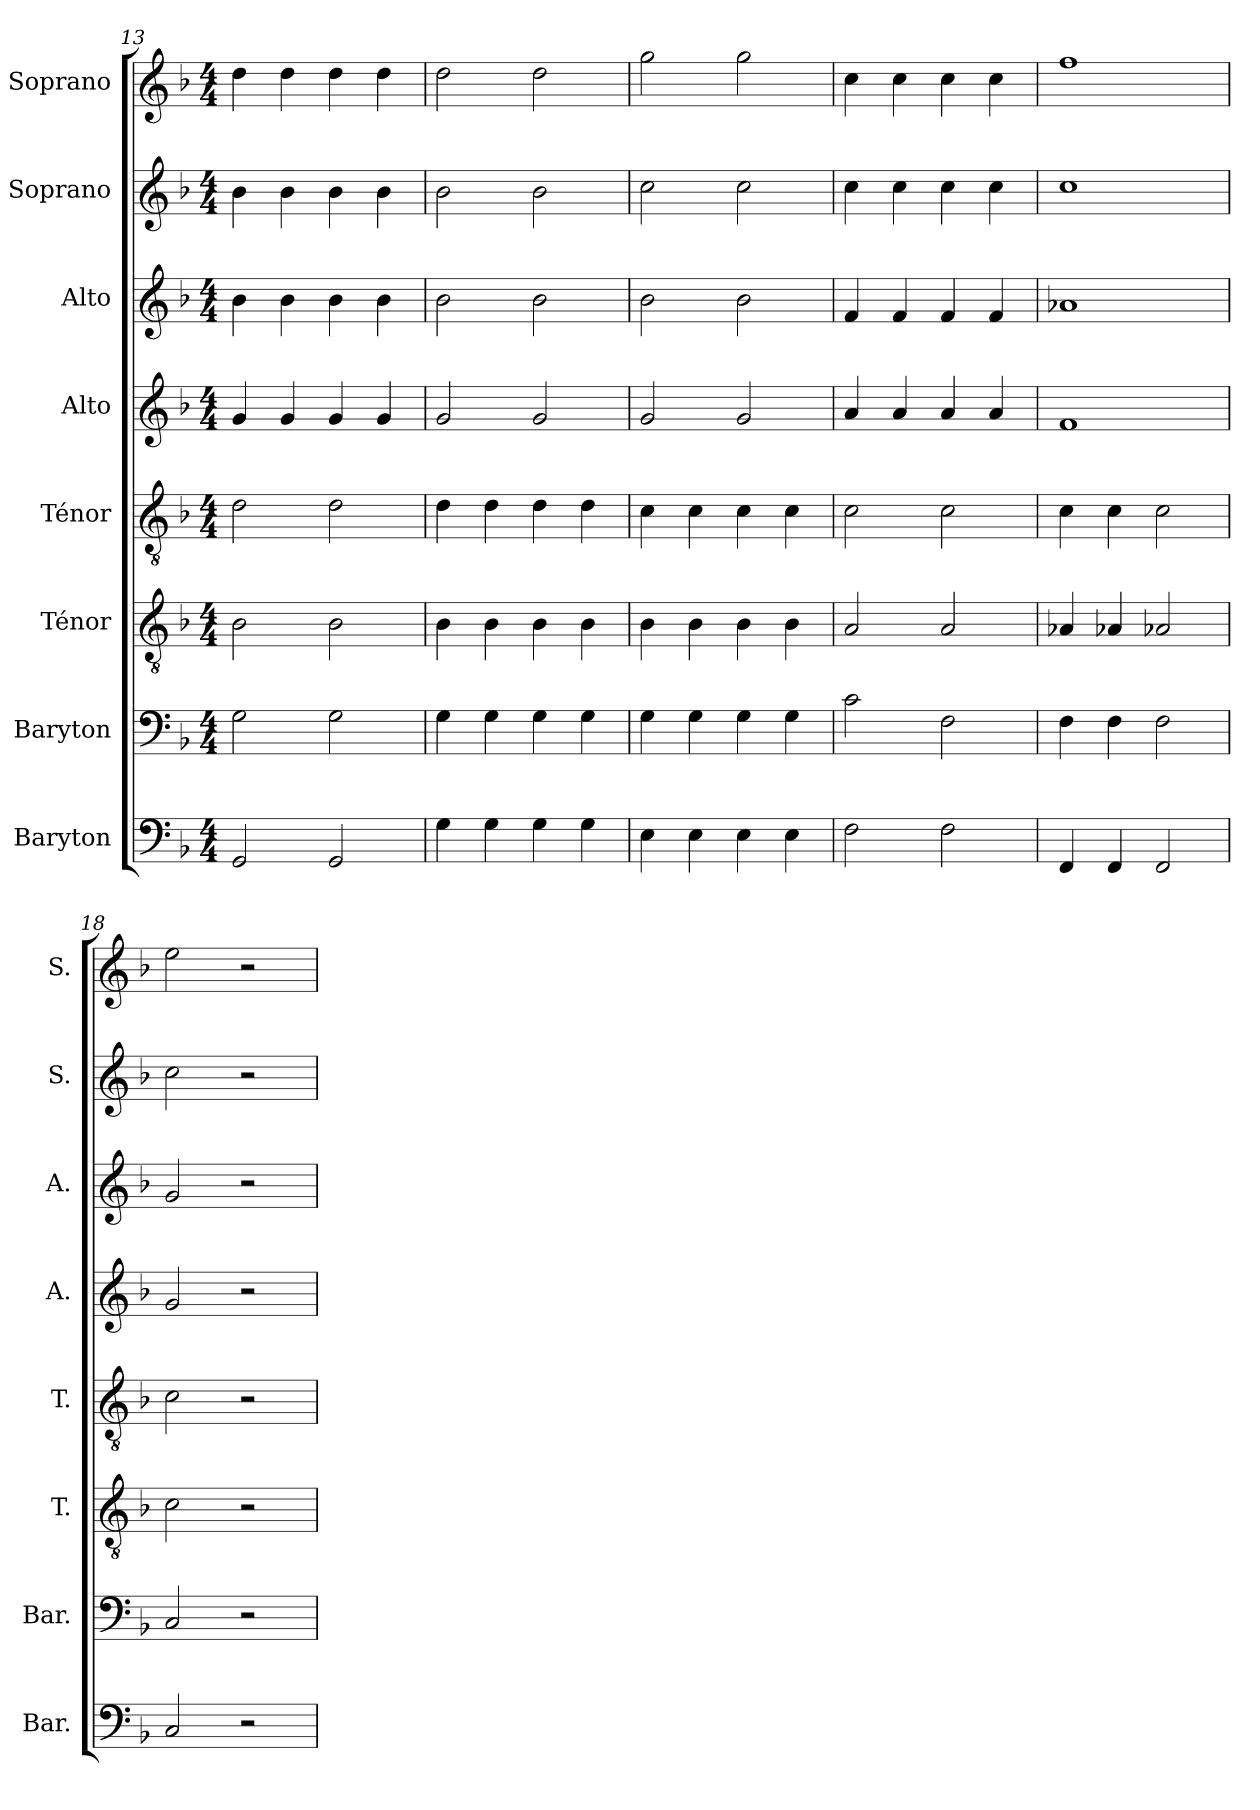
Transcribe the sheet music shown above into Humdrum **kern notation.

**kern	**kern	**kern	**kern	**kern	**kern	**kern	**kern
*part8	*part7	*part6	*part5	*part4	*part3	*part2	*part1
*staff8	*staff7	*staff6	*staff5	*staff4	*staff3	*staff2	*staff1
*I"Baryton	*I"Baryton	*I"Ténor	*I"Ténor	*I"Alto	*I"Alto	*I"Soprano	*I"Soprano
*I'Bar.	*I'Bar.	*I'T.	*I'T.	*I'A.	*I'A.	*I'S.	*I'S.
*clefF4	*clefF4	*clefGv2	*clefGv2	*clefG2	*clefG2	*clefG2	*clefG2
*k[b-]	*k[b-]	*k[b-]	*k[b-]	*k[b-]	*k[b-]	*k[b-]	*k[b-]
*M4/4	*M4/4	*M4/4	*M4/4	*M4/4	*M4/4	*M4/4	*M4/4
=13	=13	=13	=13	=13	=13	=13	=13
2GG/	2G\	2B-\	2d\	4g/	4b-\	4b-\	4dd\
.	.	.	.	4g/	4b-\	4b-\	4dd\
2GG/	2G\	2B-\	2d\	4g/	4b-\	4b-\	4dd\
.	.	.	.	4g/	4b-\	4b-\	4dd\
!!LO:PB:g=z
=14	=14	=14	=14	=14	=14	=14	=14
4G\	4G\	4B-\	4d\	2g/	2b-\	2b-\	2dd\
4G\	4G\	4B-\	4d\	.	.	.	.
4G\	4G\	4B-\	4d\	2g/	2b-\	2b-\	2dd\
4G\	4G\	4B-\	4d\	.	.	.	.
=15	=15	=15	=15	=15	=15	=15	=15
4E\	4G\	4B-\	4c\	2g/	2b-\	2cc\	2gg\
4E\	4G\	4B-\	4c\	.	.	.	.
4E\	4G\	4B-\	4c\	2g/	2b-\	2cc\	2gg\
4E\	4G\	4B-\	4c\	.	.	.	.
=16	=16	=16	=16	=16	=16	=16	=16
2F\	2c\	2A/	2c\	4a/	4f/	4cc\	4cc\
.	.	.	.	4a/	4f/	4cc\	4cc\
2F\	2F\	2A/	2c\	4a/	4f/	4cc\	4cc\
.	.	.	.	4a/	4f/	4cc\	4cc\
=17	=17	=17	=17	=17	=17	=17	=17
4FF/	4F\	4A-X/	4c\	1f	1a-X	1cc	1ff
4FF/	4F\	4A-X/	4c\	.	.	.	.
2FF/	2F\	2A-X/	2c\	.	.	.	.
=18	=18	=18	=18	=18	=18	=18	=18
2C/	2C/	2c\	2c\	2g/	2g/	2cc\	2ee\
2r	2r	2r	2r	2r	2r	2r	2r
=	=	=	=	=	=	=	=
*-	*-	*-	*-	*-	*-	*-	*-
